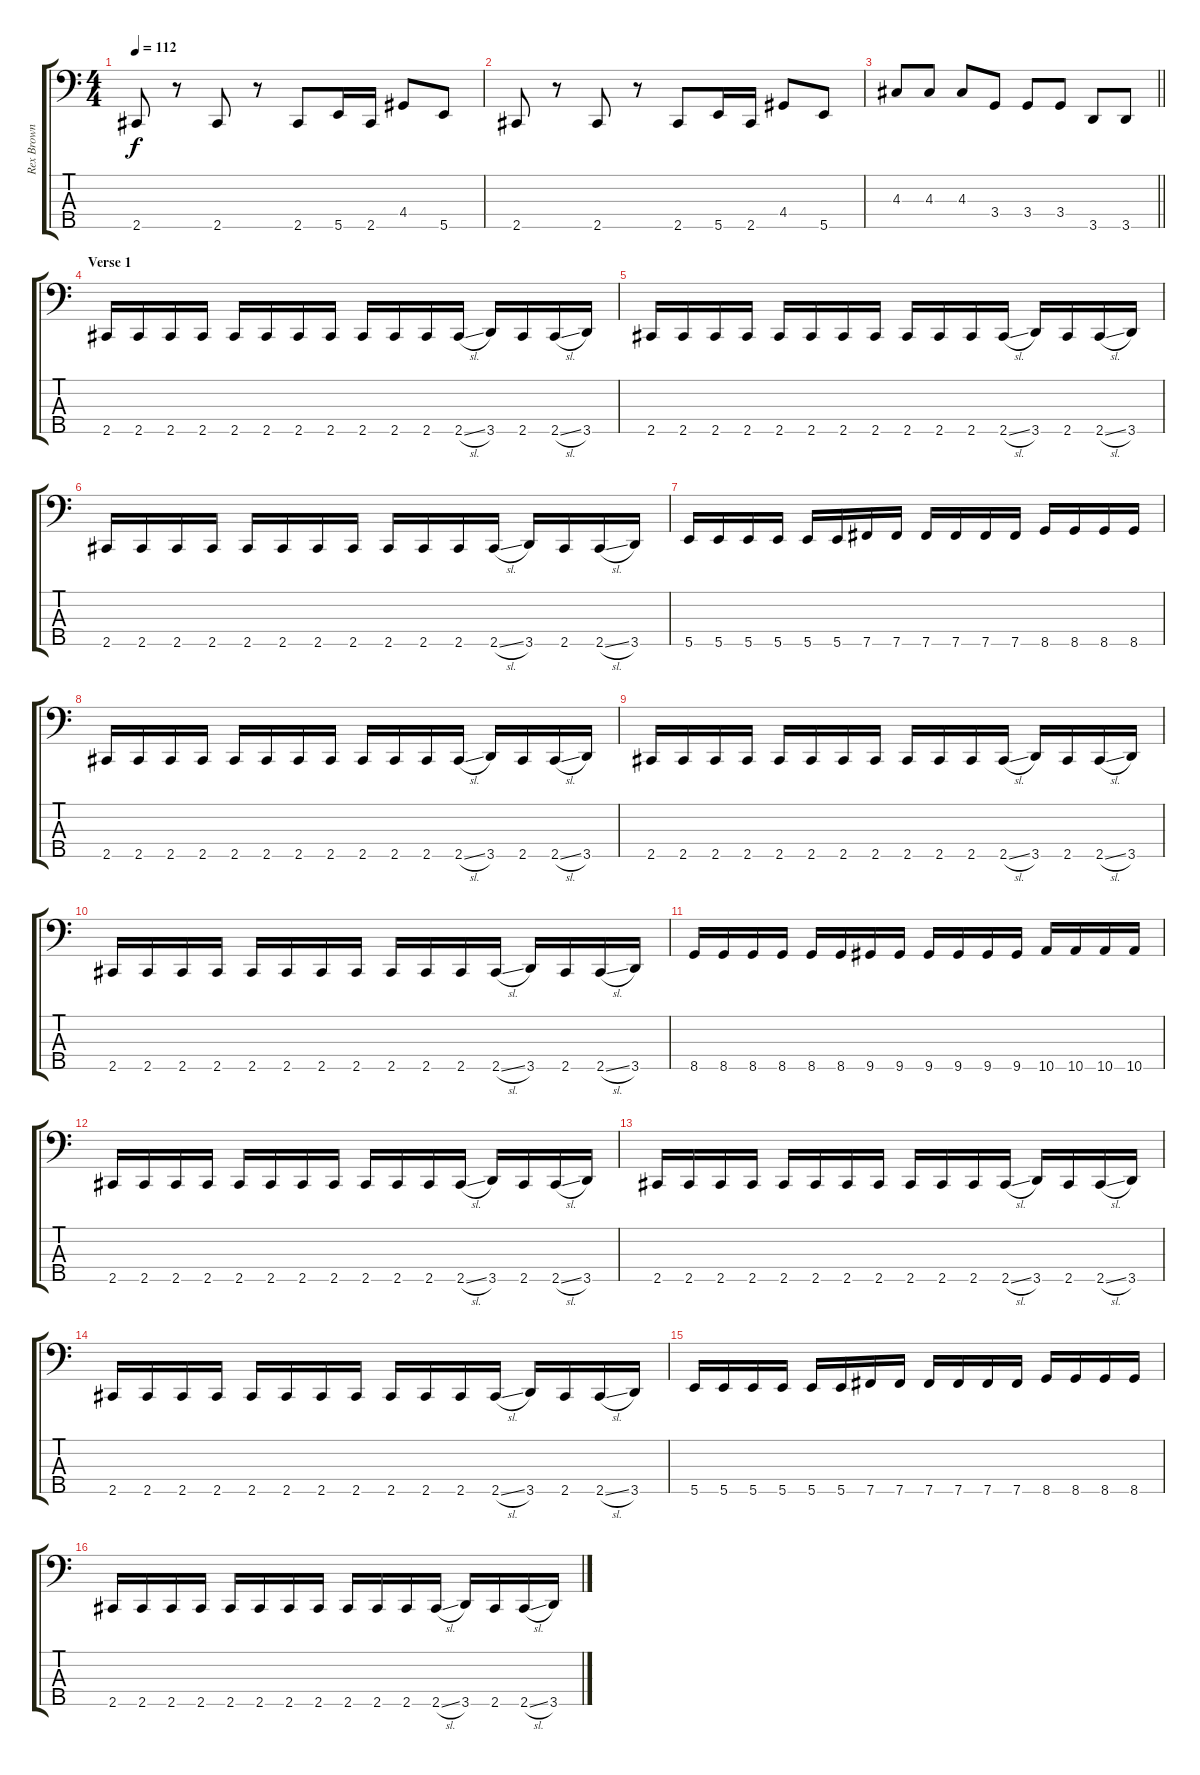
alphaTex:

\track ("Rex Brown" "Rex Brown") {instrument electricbasspick}
\staff {score tabs}
\tuning (G2 D2 A1 E1 B0) {hide}
\ts (4 4)
\tempo 112
\clef f4
\ks c
2.5.8{dy f} r.8 2.5.8 r.8 2.5.8 5.5.16 2.5.16 4.4.8 5.5.8 |
2.5.8 r.8 2.5.8 r.8 2.5.8 5.5.16 2.5.16 4.4.8 5.5.8 |
\barLineRight lightlight
4.3.8 4.3.8 4.3.8 3.4.8 3.4.8 3.4.8 3.5.8 3.5.8 |
\section ("" "Verse 1")
2.5.16 2.5.16 2.5.16 2.5.16 2.5.16 2.5.16 2.5.16 2.5.16 2.5.16 2.5.16 2.5.16 2.5{sl}.16 3.5.16 2.5.16 2.5{sl}.16 3.5.16 |
2.5.16 2.5.16 2.5.16 2.5.16 2.5.16 2.5.16 2.5.16 2.5.16 2.5.16 2.5.16 2.5.16 2.5{sl}.16 3.5.16 2.5.16 2.5{sl}.16 3.5.16 |
2.5.16 2.5.16 2.5.16 2.5.16 2.5.16 2.5.16 2.5.16 2.5.16 2.5.16 2.5.16 2.5.16 2.5{sl}.16 3.5.16 2.5.16 2.5{sl}.16 3.5.16 |
5.5.16 5.5.16 5.5.16 5.5.16 5.5.16 5.5.16 7.5.16 7.5.16 7.5.16 7.5.16 7.5.16 7.5.16 8.5.16 8.5.16 8.5.16 8.5.16 |
2.5.16 2.5.16 2.5.16 2.5.16 2.5.16 2.5.16 2.5.16 2.5.16 2.5.16 2.5.16 2.5.16 2.5{sl}.16 3.5.16 2.5.16 2.5{sl}.16 3.5.16 |
2.5.16 2.5.16 2.5.16 2.5.16 2.5.16 2.5.16 2.5.16 2.5.16 2.5.16 2.5.16 2.5.16 2.5{sl}.16 3.5.16 2.5.16 2.5{sl}.16 3.5.16 |
2.5.16 2.5.16 2.5.16 2.5.16 2.5.16 2.5.16 2.5.16 2.5.16 2.5.16 2.5.16 2.5.16 2.5{sl}.16 3.5.16 2.5.16 2.5{sl}.16 3.5.16 |
8.5.16 8.5.16 8.5.16 8.5.16 8.5.16 8.5.16 9.5.16 9.5.16 9.5.16 9.5.16 9.5.16 9.5.16 10.5.16 10.5.16 10.5.16 10.5.16 |
2.5.16 2.5.16 2.5.16 2.5.16 2.5.16 2.5.16 2.5.16 2.5.16 2.5.16 2.5.16 2.5.16 2.5{sl}.16 3.5.16 2.5.16 2.5{sl}.16 3.5.16 |
2.5.16 2.5.16 2.5.16 2.5.16 2.5.16 2.5.16 2.5.16 2.5.16 2.5.16 2.5.16 2.5.16 2.5{sl}.16 3.5.16 2.5.16 2.5{sl}.16 3.5.16 |
2.5.16 2.5.16 2.5.16 2.5.16 2.5.16 2.5.16 2.5.16 2.5.16 2.5.16 2.5.16 2.5.16 2.5{sl}.16 3.5.16 2.5.16 2.5{sl}.16 3.5.16 |
5.5.16 5.5.16 5.5.16 5.5.16 5.5.16 5.5.16 7.5.16 7.5.16 7.5.16 7.5.16 7.5.16 7.5.16 8.5.16 8.5.16 8.5.16 8.5.16 |
2.5.16 2.5.16 2.5.16 2.5.16 2.5.16 2.5.16 2.5.16 2.5.16 2.5.16 2.5.16 2.5.16 2.5{sl}.16 3.5.16 2.5.16 2.5{sl}.16 3.5.16
